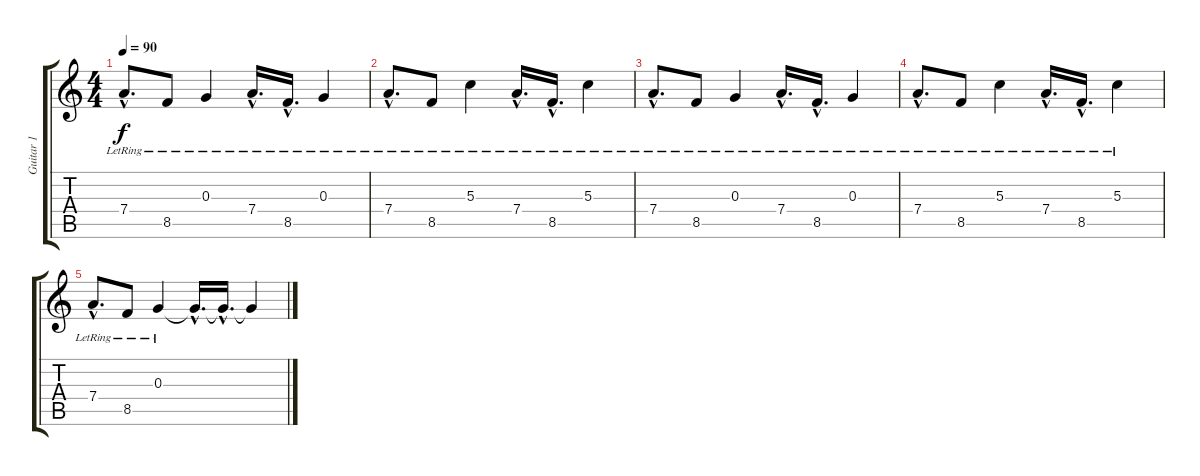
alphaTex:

\track ("Guitar 1" "Guitar 1") {instrument distortionguitar}
\staff {score tabs}
\tuning (E4 B3 G3 D3 A2 E2) {hide}
\ts (4 4)
\tempo 90
\clef g2
\ks c
7.4{hac lr}.8{d dy f} 8.5{lr}.8 0.3{lr}.4 7.4{hac lr}.16{d} 8.5{hac lr}.16{d} 0.3{lr}.4 |
7.4{hac lr}.8{d} 8.5{lr}.8 5.3{lr}.4 7.4{hac lr}.16{d} 8.5{hac lr}.16{d} 5.3{lr}.4 |
7.4{hac lr}.8{d} 8.5{lr}.8 0.3{lr}.4 7.4{hac lr}.16{d} 8.5{hac lr}.16{d} 0.3{lr}.4 |
7.4{hac lr}.8{d} 8.5{lr}.8 5.3{lr}.4 7.4{hac lr}.16{d} 8.5{hac lr}.16{d} 5.3{lr}.4 |
7.4{hac lr}.8{d} 8.5{lr}.8 0.3{lr}.4 0.3{hac t}.16{d} 0.3{hac t}.16{d} 0.3{t}.4
